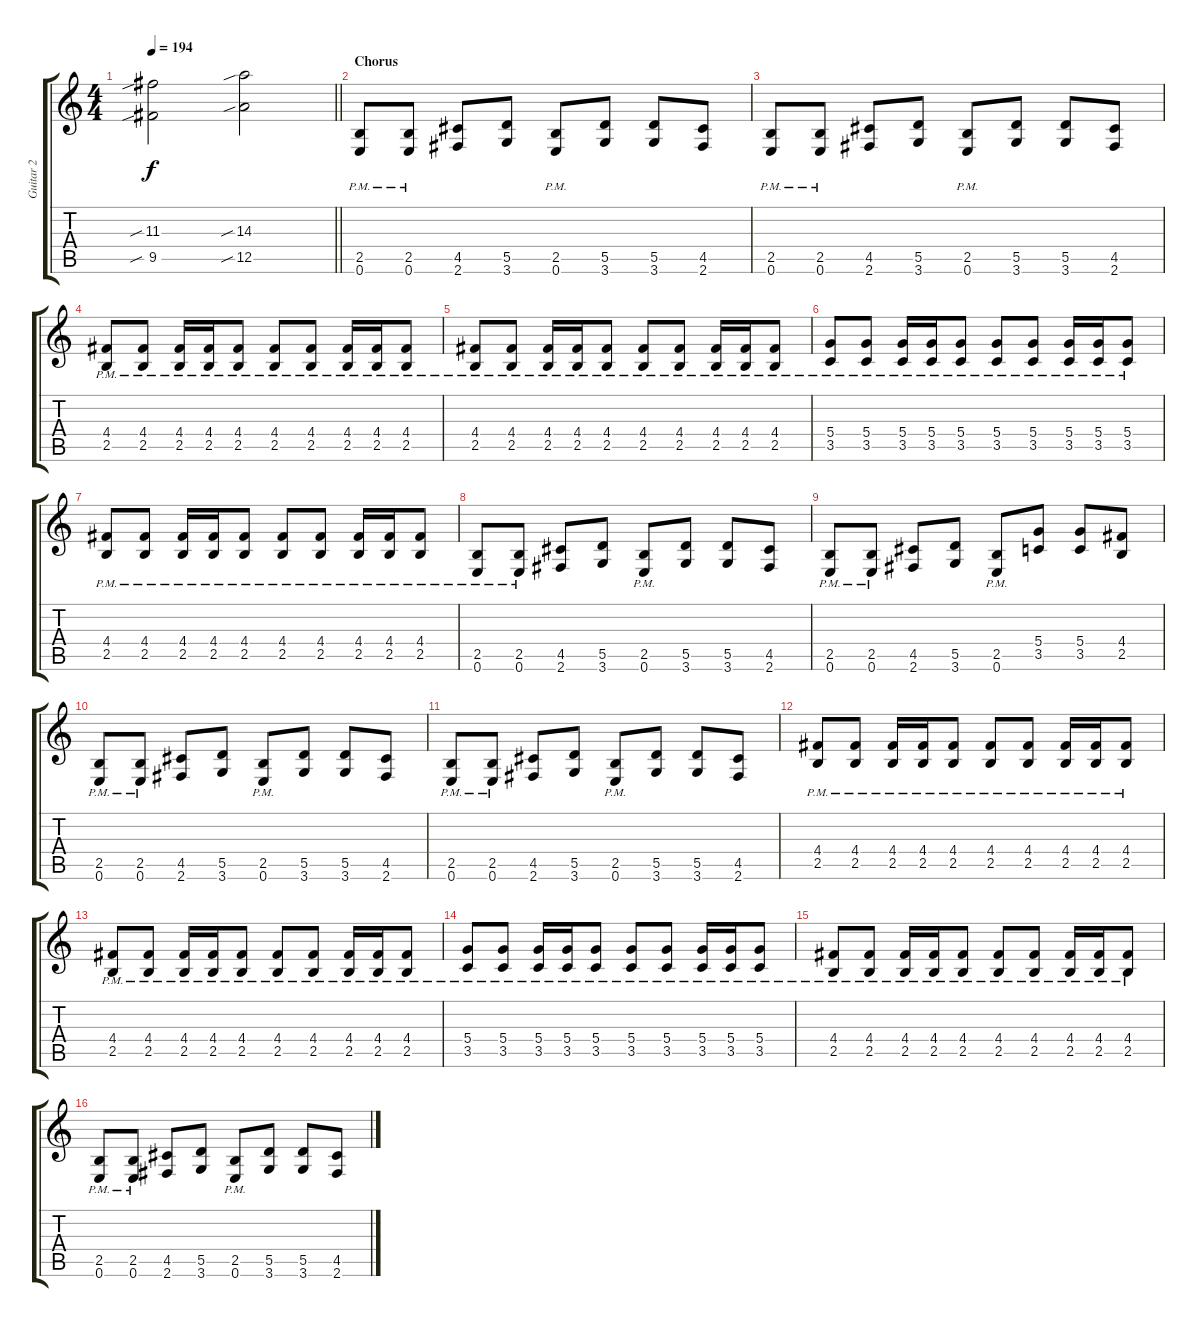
\track ("Guitar 2" "Guitar 2") {instrument overdrivenguitar}
\staff {score tabs}
\tuning (E4 B3 G3 D3 A2 E2) {hide}
\ts (4 4)
\tempo 194
\clef g2
\barLineRight lightlight
\ks c
(11.3{sib} 9.5{sib}).2{dy f} (14.3{sib} 12.5{sib}).2 |
\section ("" "Chorus")
(2.5{pm} 0.6{pm}).8 (2.5{pm} 0.6{pm}).8 (4.5 2.6).8 (5.5 3.6).8 (2.5{pm} 0.6{pm}).8 (5.5 3.6).8 (5.5 3.6).8 (4.5 2.6).8 |
(2.5{pm} 0.6{pm}).8 (2.5{pm} 0.6{pm}).8 (4.5 2.6).8 (5.5 3.6).8 (2.5{pm} 0.6{pm}).8 (5.5 3.6).8 (5.5 3.6).8 (4.5 2.6).8 |
(4.4{pm} 2.5{pm}).8 (4.4{pm} 2.5{pm}).8 (4.4{pm} 2.5{pm}).16 (4.4{pm} 2.5{pm}).16 (4.4{pm} 2.5{pm}).8 (4.4{pm} 2.5{pm}).8 (4.4{pm} 2.5{pm}).8 (4.4{pm} 2.5{pm}).16 (4.4{pm} 2.5{pm}).16 (4.4{pm} 2.5{pm}).8 |
(4.4{pm} 2.5{pm}).8 (4.4{pm} 2.5{pm}).8 (4.4{pm} 2.5{pm}).16 (4.4{pm} 2.5{pm}).16 (4.4{pm} 2.5{pm}).8 (4.4{pm} 2.5{pm}).8 (4.4{pm} 2.5{pm}).8 (4.4{pm} 2.5{pm}).16 (4.4{pm} 2.5{pm}).16 (4.4{pm} 2.5{pm}).8 |
(5.4{pm} 3.5{pm}).8 (5.4{pm} 3.5{pm}).8 (5.4{pm} 3.5{pm}).16 (5.4{pm} 3.5{pm}).16 (5.4{pm} 3.5{pm}).8 (5.4{pm} 3.5{pm}).8 (5.4{pm} 3.5{pm}).8 (5.4{pm} 3.5{pm}).16 (5.4{pm} 3.5{pm}).16 (5.4{pm} 3.5{pm}).8 |
(4.4{pm} 2.5{pm}).8 (4.4{pm} 2.5{pm}).8 (4.4{pm} 2.5{pm}).16 (4.4{pm} 2.5{pm}).16 (4.4{pm} 2.5{pm}).8 (4.4{pm} 2.5{pm}).8 (4.4{pm} 2.5{pm}).8 (4.4{pm} 2.5{pm}).16 (4.4{pm} 2.5{pm}).16 (4.4{pm} 2.5{pm}).8 |
(2.5{pm} 0.6{pm}).8 (2.5{pm} 0.6{pm}).8 (4.5 2.6).8 (5.5 3.6).8 (2.5{pm} 0.6{pm}).8 (5.5 3.6).8 (5.5 3.6).8 (4.5 2.6).8 |
(2.5{pm} 0.6{pm}).8 (2.5{pm} 0.6{pm}).8 (4.5 2.6).8 (5.5 3.6).8 (2.5{pm} 0.6{pm}).8 (5.4 3.5).8 (5.4 3.5).8 (4.4 2.5).8 |
(2.5{pm} 0.6{pm}).8 (2.5{pm} 0.6{pm}).8 (4.5 2.6).8 (5.5 3.6).8 (2.5{pm} 0.6{pm}).8 (5.5 3.6).8 (5.5 3.6).8 (4.5 2.6).8 |
(2.5{pm} 0.6{pm}).8 (2.5{pm} 0.6{pm}).8 (4.5 2.6).8 (5.5 3.6).8 (2.5{pm} 0.6{pm}).8 (5.5 3.6).8 (5.5 3.6).8 (4.5 2.6).8 |
(4.4{pm} 2.5{pm}).8 (4.4{pm} 2.5{pm}).8 (4.4{pm} 2.5{pm}).16 (4.4{pm} 2.5{pm}).16 (4.4{pm} 2.5{pm}).8 (4.4{pm} 2.5{pm}).8 (4.4{pm} 2.5{pm}).8 (4.4{pm} 2.5{pm}).16 (4.4{pm} 2.5{pm}).16 (4.4{pm} 2.5{pm}).8 |
(4.4{pm} 2.5{pm}).8 (4.4{pm} 2.5{pm}).8 (4.4{pm} 2.5{pm}).16 (4.4{pm} 2.5{pm}).16 (4.4{pm} 2.5{pm}).8 (4.4{pm} 2.5{pm}).8 (4.4{pm} 2.5{pm}).8 (4.4{pm} 2.5{pm}).16 (4.4{pm} 2.5{pm}).16 (4.4{pm} 2.5{pm}).8 |
(5.4{pm} 3.5{pm}).8 (5.4{pm} 3.5{pm}).8 (5.4{pm} 3.5{pm}).16 (5.4{pm} 3.5{pm}).16 (5.4{pm} 3.5{pm}).8 (5.4{pm} 3.5{pm}).8 (5.4{pm} 3.5{pm}).8 (5.4{pm} 3.5{pm}).16 (5.4{pm} 3.5{pm}).16 (5.4{pm} 3.5{pm}).8 |
(4.4{pm} 2.5{pm}).8 (4.4{pm} 2.5{pm}).8 (4.4{pm} 2.5{pm}).16 (4.4{pm} 2.5{pm}).16 (4.4{pm} 2.5{pm}).8 (4.4{pm} 2.5{pm}).8 (4.4{pm} 2.5{pm}).8 (4.4{pm} 2.5{pm}).16 (4.4{pm} 2.5{pm}).16 (4.4{pm} 2.5{pm}).8 |
(2.5{pm} 0.6{pm}).8 (2.5{pm} 0.6{pm}).8 (4.5 2.6).8 (5.5 3.6).8 (2.5{pm} 0.6{pm}).8 (5.5 3.6).8 (5.5 3.6).8 (4.5 2.6).8
